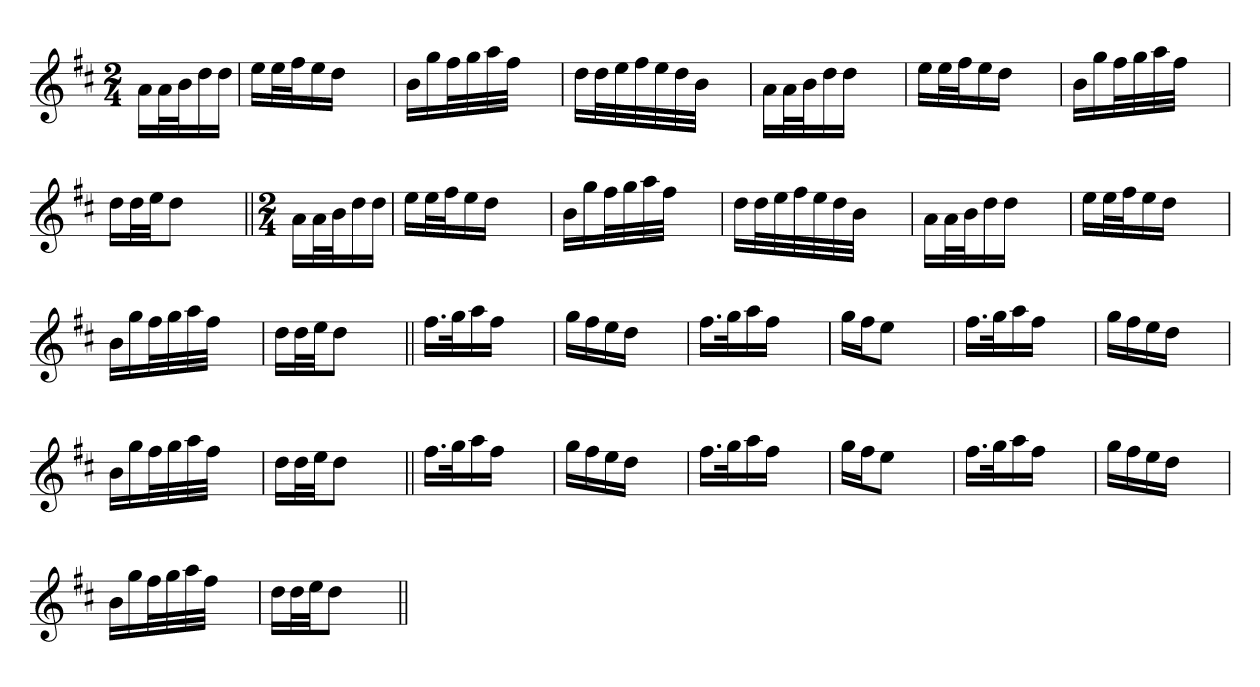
**kern
*part1
*staff1
*clefG2
*k[f#c#]
*D:
*M2/4
=1
16aLL
32aL
32bJ
16dd
16ddJJ
=
16eeLL
32eeL
32ff#J
16ee
16ddJJ
4ryy
=
16bLL
16gg
32ff#L
32gg
32aa
32ff#JJJ
4ryy
=
16ddLL
32ddL
32ee
32ff#
32ee
32dd
32bJJJ
4ryy
=
16aLL
32aL
32bJ
16dd
16ddJJ
4ryy
=
16eeLL
32eeL
32ff#J
16ee
16ddJJ
4ryy
=
16bLL
16gg
32ff#L
32gg
32aa
32ff#JJJ
4ryy
=
16ddLL
32ddL
32eeJJ
8ddJ
4ryy
=||
*M2/4
16aLL
32aL
32bJ
16dd
16ddJJ
=
16eeLL
32eeL
32ff#J
16ee
16ddJJ
4ryy
=
16bLL
16gg
32ff#L
32gg
32aa
32ff#JJJ
4ryy
=
16ddLL
32ddL
32ee
32ff#
32ee
32dd
32bJJJ
4ryy
=
16aLL
32aL
32bJ
16dd
16ddJJ
4ryy
=
16eeLL
32eeL
32ff#J
16ee
16ddJJ
4ryy
=
16bLL
16gg
32ff#L
32gg
32aa
32ff#JJJ
4ryy
=
16ddLL
32ddL
32eeJJ
8ddJ
4ryy
=||
16.ff#LL
32ggK
16aa
16ff#JJ
4ryy
=
16ggLL
16ff#
16ee
16ddJJ
4ryy
=
16.ff#LL
32ggK
16aa
16ff#JJ
4ryy
=
16ggLL
16ff#J
8eeJ
4ryy
=
16.ff#LL
32ggK
16aa
16ff#JJ
4ryy
=
16ggLL
16ff#
16ee
16ddJJ
4ryy
=
16bLL
16gg
32ff#L
32gg
32aa
32ff#JJJ
4ryy
=
16ddLL
32ddL
32eeJJ
8ddJ
4ryy
=||
16.ff#LL
32ggK
16aa
16ff#JJ
4ryy
=
16ggLL
16ff#
16ee
16ddJJ
4ryy
=
16.ff#LL
32ggK
16aa
16ff#JJ
4ryy
=
16ggLL
16ff#J
8eeJ
4ryy
=
16.ff#LL
32ggK
16aa
16ff#JJ
4ryy
=
16ggLL
16ff#
16ee
16ddJJ
4ryy
=
16bLL
16gg
32ff#L
32gg
32aa
32ff#JJJ
4ryy
=
16ddLL
32ddL
32eeJJ
8ddJ
4ryy
=||
*-
